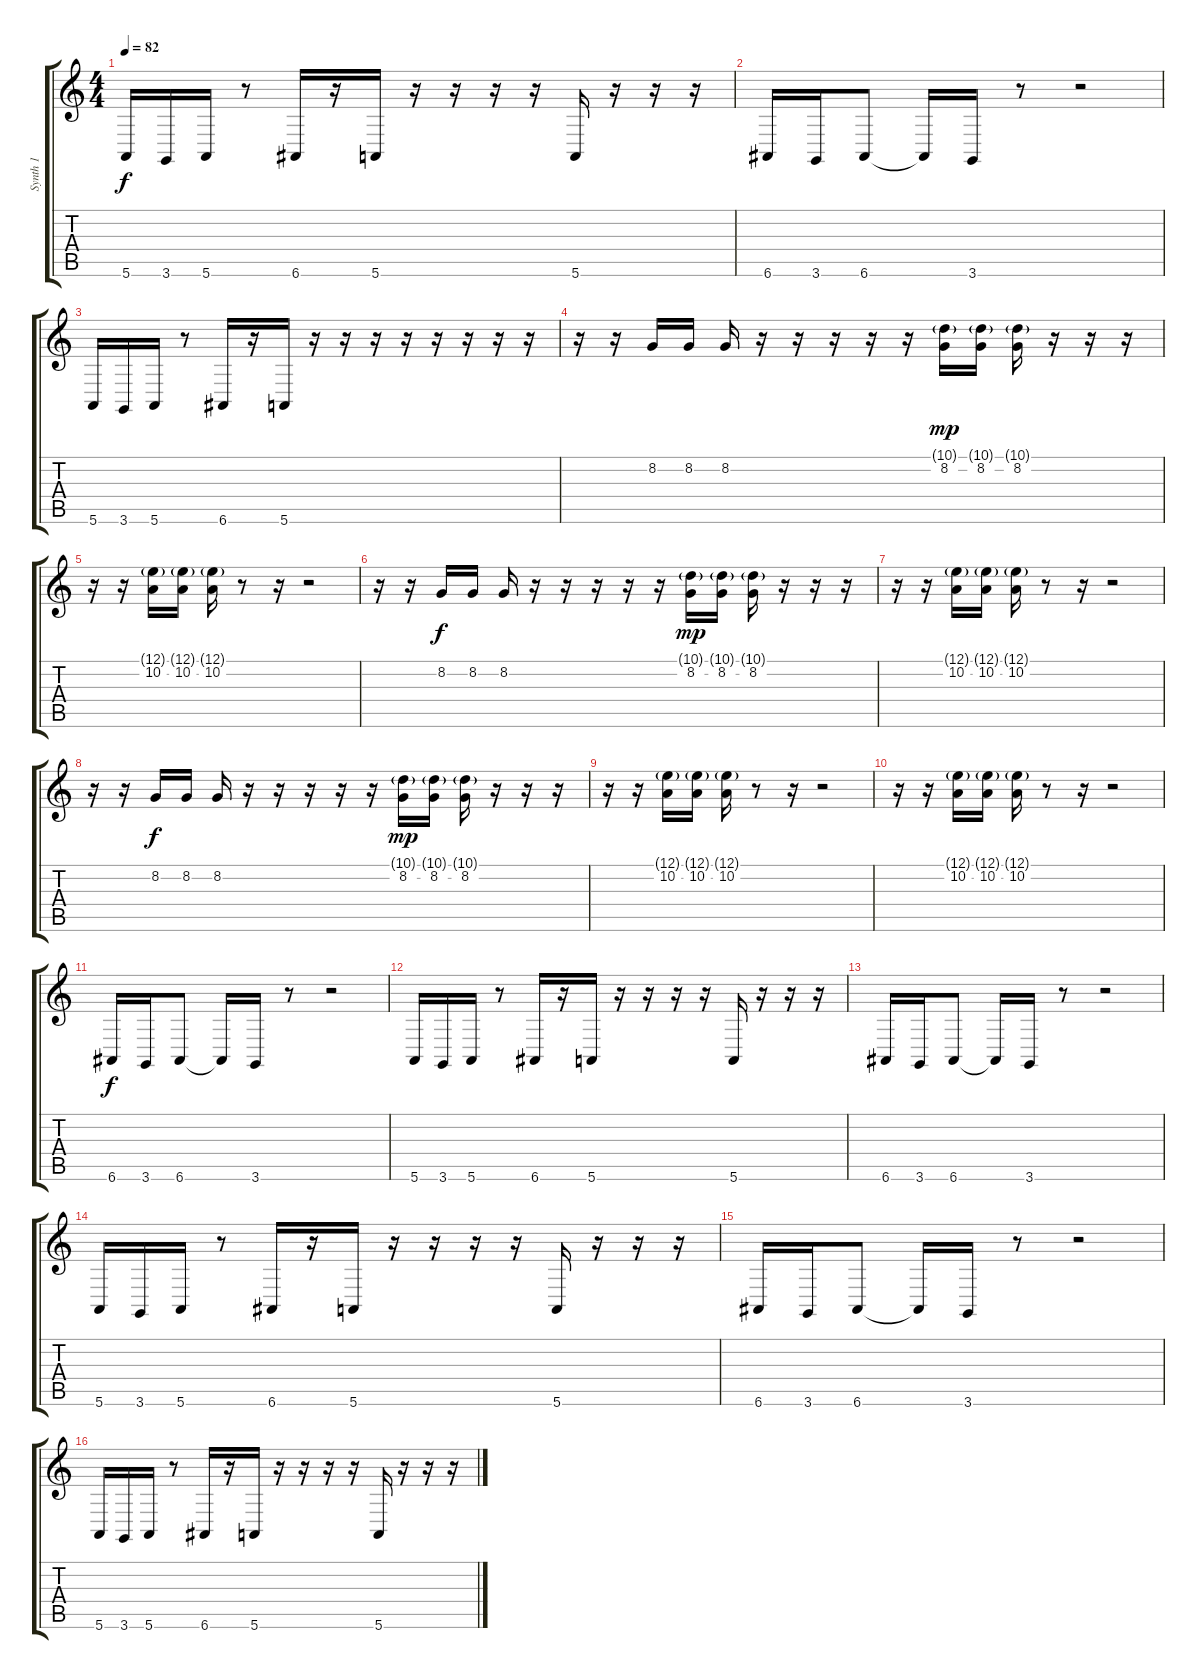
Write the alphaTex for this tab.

\track ("Synth 1" "Synth 1") {instrument lead2sawtooth}
\staff {score tabs}
\tuning (E4 B3 G3 D3 A2 E2) {hide}
\ts (4 4)
\tempo 82
\clef g2
\ks c
5.6.16{dy f} 3.6.16 5.6.16 r.8 6.6.16 r.16 5.6.16 r.16 r.16 r.16 r.16 5.6.16 r.16 r.16 r.16 |
6.6.16 3.6.16 6.6.8 6.6{t}.16 3.6.16 r.8 r.2 |
5.6.16 3.6.16 5.6.16 r.8 6.6.16 r.16 5.6.16 r.16 r.16 r.16 r.16 r.16 r.16 r.16 r.16 |
r.16 r.16 8.2.16 8.2.16 8.2.16 r.16 r.16 r.16 r.16 r.16 (10.1{g} 8.2).16{dy mp} (10.1{g} 8.2).16 (10.1{g} 8.2).16 r.16 r.16 r.16 |
r.16 r.16 (12.1{g} 10.2).16 (12.1{g} 10.2).16 (12.1{g} 10.2).16 r.8 r.16 r.2 |
r.16 r.16 8.2.16{dy f} 8.2.16 8.2.16 r.16 r.16 r.16 r.16 r.16 (10.1{g} 8.2).16{dy mp} (10.1{g} 8.2).16 (10.1{g} 8.2).16 r.16 r.16 r.16 |
r.16 r.16 (12.1{g} 10.2).16 (12.1{g} 10.2).16 (12.1{g} 10.2).16 r.8 r.16 r.2 |
r.16 r.16 8.2.16{dy f} 8.2.16 8.2.16 r.16 r.16 r.16 r.16 r.16 (10.1{g} 8.2).16{dy mp} (10.1{g} 8.2).16 (10.1{g} 8.2).16 r.16 r.16 r.16 |
r.16 r.16 (12.1{g} 10.2).16 (12.1{g} 10.2).16 (12.1{g} 10.2).16 r.8 r.16 r.2 |
r.16 r.16 (12.1{g} 10.2).16 (12.1{g} 10.2).16 (12.1{g} 10.2).16 r.8 r.16 r.2 |
6.6.16{dy f} 3.6.16 6.6.8 6.6{t}.16 3.6.16 r.8 r.2 |
5.6.16 3.6.16 5.6.16 r.8 6.6.16 r.16 5.6.16 r.16 r.16 r.16 r.16 5.6.16 r.16 r.16 r.16 |
6.6.16 3.6.16 6.6.8 6.6{t}.16 3.6.16 r.8 r.2 |
5.6.16 3.6.16 5.6.16 r.8 6.6.16 r.16 5.6.16 r.16 r.16 r.16 r.16 5.6.16 r.16 r.16 r.16 |
6.6.16 3.6.16 6.6.8 6.6{t}.16 3.6.16 r.8 r.2 |
5.6.16 3.6.16 5.6.16 r.8 6.6.16 r.16 5.6.16 r.16 r.16 r.16 r.16 5.6.16 r.16 r.16 r.16
